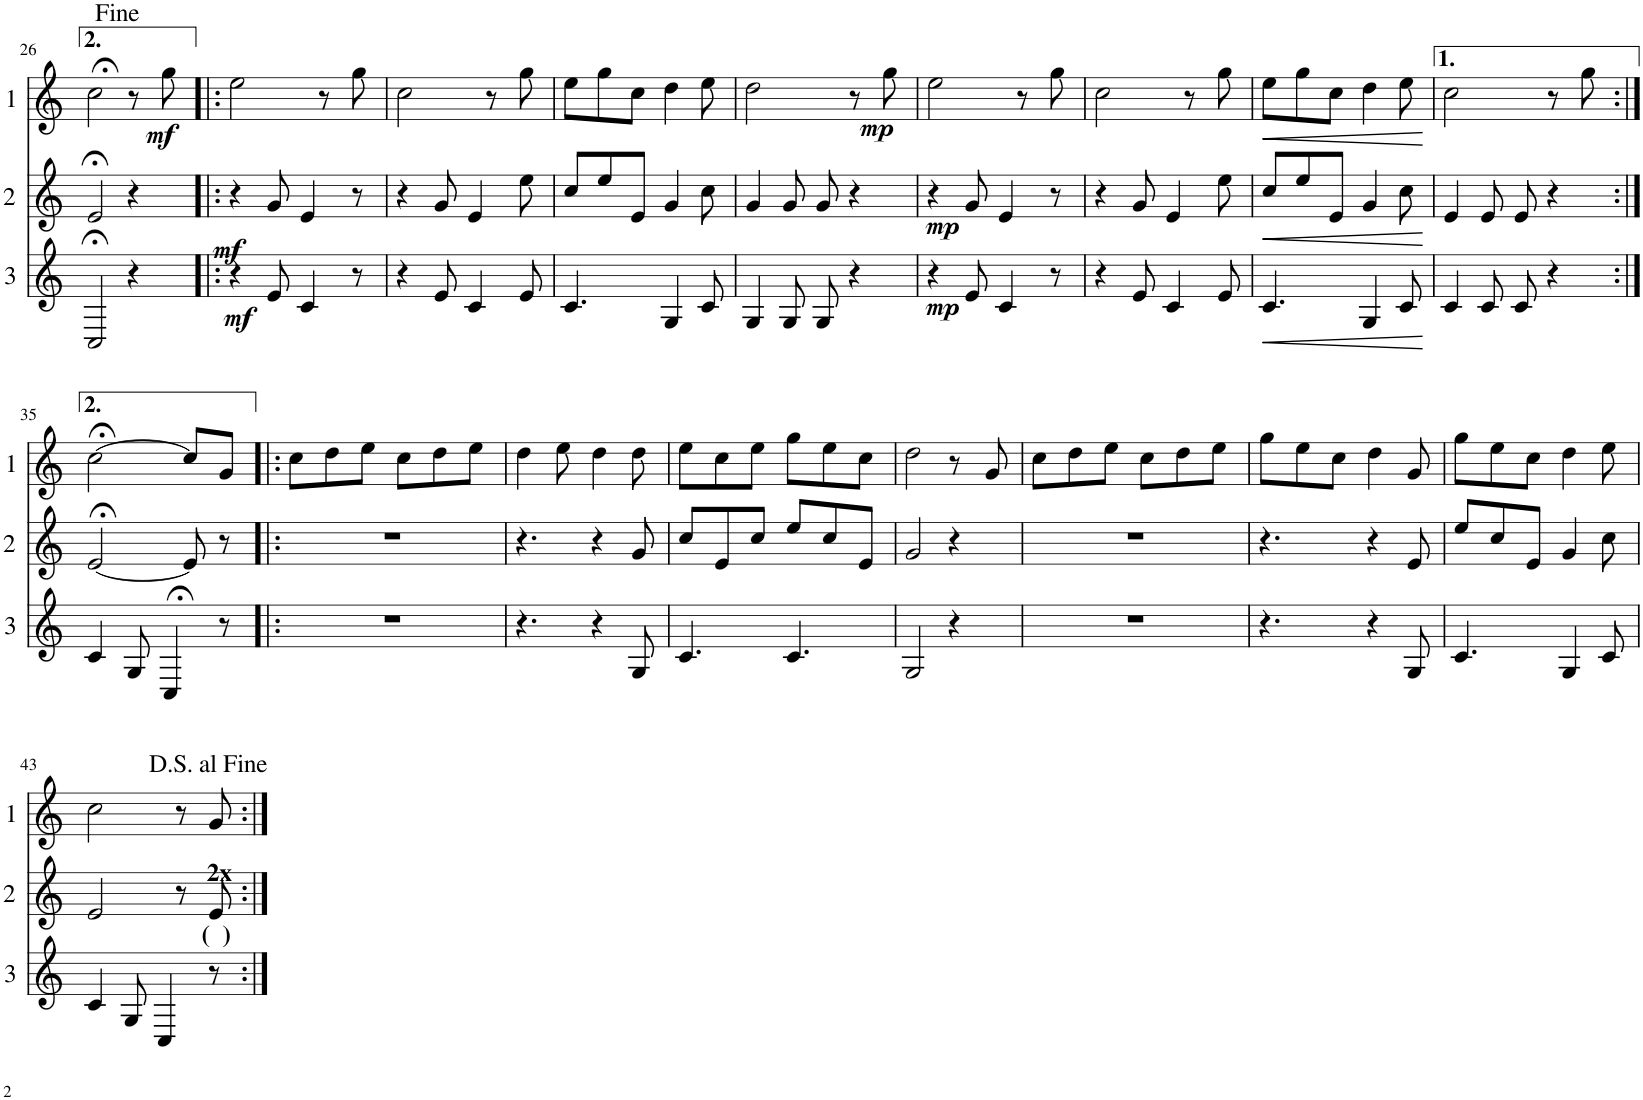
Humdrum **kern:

**kern	**dynam	**kern	**dynam	**kern	**dynam
*part3	*part3	*part2	*part2	*part1	*part1
*staff3	*staff3	*staff2	*staff2	*staff1	*staff1
*I"Cor 3	*	*I"Cor 2	*	*I"Cor 1	*
!!LO:PB:g=z
*clefG2	*	*clefG2	*	*clefG2	*
*Trd4c7	*	*Trd4c7	*	*Trd4c7	*
*k[]	*	*k[]	*	*k[]	*
*M6/8	*	*M6/8	*	*M6/8	*
=26	=26	=26	=26	=26	=26
2C;</	.	2e;</	.	2cc;<\	.
4r	.	4r	.	8r	.
!	!	!	!	!	!LO:DY:b
.	.	.	.	8gg\	mf
=27!|:	=27!|:	=27!|:	=27!|:	=27!|:	=27!|:
!	!LO:DY:b	!	!LO:DY:b	!	!
4r	mf	4r	mf	2ee\	.
8e/	.	8g/	.	.	.
4c/	.	4e/	.	.	.
.	.	.	.	8r	.
8r	.	8r	.	8gg\	.
=28	=28	=28	=28	=28	=28
4r	.	4r	.	2cc\	.
8e/	.	8g/	.	.	.
4c/	.	4e/	.	.	.
.	.	.	.	8r	.
8e/	.	8ee\	.	8gg\	.
=29	=29	=29	=29	=29	=29
4.c/	.	8cc/L	.	8ee\L	.
.	.	8ee/	.	8gg\	.
.	.	8e/J	.	8cc\J	.
4G/	.	4g/	.	4dd\	.
8c/	.	8cc\	.	8ee\	.
=30	=30	=30	=30	=30	=30
4G/	.	4g/	.	2dd\	.
8G/	.	8g/	.	.	.
8G/	.	8g/	.	.	.
4r	.	4r	.	8r	.
!	!	!	!	!	!LO:DY:b
.	.	.	.	8gg\	mp
=31	=31	=31	=31	=31	=31
!	!LO:DY:b	!	!LO:DY:b	!	!
4r	mp	4r	mp	2ee\	.
8e/	.	8g/	.	.	.
4c/	.	4e/	.	.	.
.	.	.	.	8r	.
8r	.	8r	.	8gg\	.
=32	=32	=32	=32	=32	=32
4r	.	4r	.	2cc\	.
8e/	.	8g/	.	.	.
4c/	.	4e/	.	.	.
.	.	.	.	8r	.
8e/	.	8ee\	.	8gg\	.
=33	=33	=33	=33	=33	=33
!	!LO:HP:b	!	!LO:HP:b	!	!LO:HP:b
4.c/	<	8cc/L	<	8ee\L	<
.	.	8ee/	.	8gg\	.
.	.	8e/J	.	8cc\J	.
4G/	.	4g/	.	4dd\	.
8c/	.	8cc\	.	8ee\	.
.	[	.	[	.	[
=34	=34	=34	=34	=34	=34
4c/	.	4e/	.	2cc\	.
8c/	.	8e/	.	.	.
8c/	.	8e/	.	.	.
4r	.	4r	.	8r	.
.	.	.	.	8gg\	.
!!LO:LB:g=z
=35:|!	=35:|!	=35:|!	=35:|!	=35:|!	=35:|!
4c/	.	[2e;</	.	[2cc;<\	.
8G/	.	.	.	.	.
4C;</	.	.	.	.	.
.	.	8e/]	.	8cc/L]	.
8r	.	8r	.	8g/J	.
=36!|:	=36!|:	=36!|:	=36!|:	=36!|:	=36!|:
2.r	.	2.r	.	8cc\L	.
.	.	.	.	8dd\	.
.	.	.	.	8ee\J	.
.	.	.	.	8cc\L	.
.	.	.	.	8dd\	.
.	.	.	.	8ee\J	.
=37	=37	=37	=37	=37	=37
4.r	.	4.r	.	4dd\	.
.	.	.	.	8ee\	.
4r	.	4r	.	4dd\	.
8G/	.	8g/	.	8dd\	.
=38	=38	=38	=38	=38	=38
4.c/	.	8cc/L	.	8ee\L	.
.	.	8e/	.	8cc\	.
.	.	8cc/J	.	8ee\J	.
4.c/	.	8ee/L	.	8gg\L	.
.	.	8cc/	.	8ee\	.
.	.	8e/J	.	8cc\J	.
=39	=39	=39	=39	=39	=39
2G/	.	2g/	.	2dd\	.
4r	.	4r	.	8r	.
.	.	.	.	8g/	.
=40	=40	=40	=40	=40	=40
2.r	.	2.r	.	8cc\L	.
.	.	.	.	8dd\	.
.	.	.	.	8ee\J	.
.	.	.	.	8cc\L	.
.	.	.	.	8dd\	.
.	.	.	.	8ee\J	.
=41	=41	=41	=41	=41	=41
4.r	.	4.r	.	8gg\L	.
.	.	.	.	8ee\	.
.	.	.	.	8cc\J	.
4r	.	4r	.	4dd\	.
8G/	.	8e/	.	8g/	.
=42	=42	=42	=42	=42	=42
4.c/	.	8ee/L	.	8gg\L	.
.	.	8cc/	.	8ee\	.
.	.	8e/J	.	8cc\J	.
4G/	.	4g/	.	4dd\	.
8c/	.	8cc\	.	8ee\	.
!!LO:LB:g=z
=43	=43	=43	=43	=43	=43
4c/	.	2e/	.	2cc\	.
8G/	.	.	.	.	.
4C/	.	.	.	.	.
.	.	8r	.	8r	.
!	!	!LO:TX:b:B:t=(  )	!	!	!
!	!	!LO:TX:a:B:t=2x	!	!	!
8r	.	8e/	.	8g/	.
=:|!	=:|!	=:|!	=:|!	=:|!	=:|!
*-	*-	*-	*-	*-	*-
